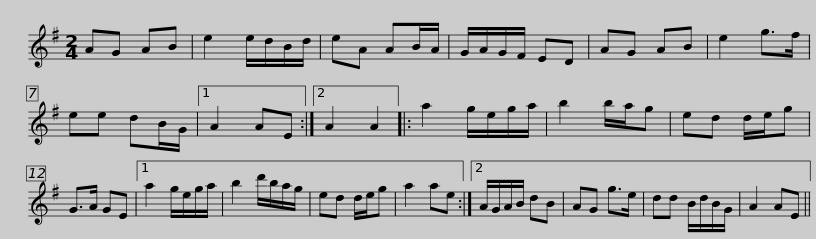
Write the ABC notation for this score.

X:1
L:1/8
M:2/4
I:linebreak $
K:G
V:1 treble
V:1
 AG AB | e2 e/d/B/d/ | eA AB/A/ | G/A/G/F/ ED | AG AB | %5
 e2 g>f | ee dB/G/ |1 A2 AE :|2 A2 A2 |: a2 g/e/g/a/ |$ %10
 b2 b/a/g | ed d/e/g | G>A GE |1 a2 g/e/g/a/ | b2 d'/b/a/g/ | %15
 ed d/e/g | a2 ae :|2 A/G/A/B/ dB | AG g>e |$ dd B/d/B/G/ | %20
 A2 AE || %21
